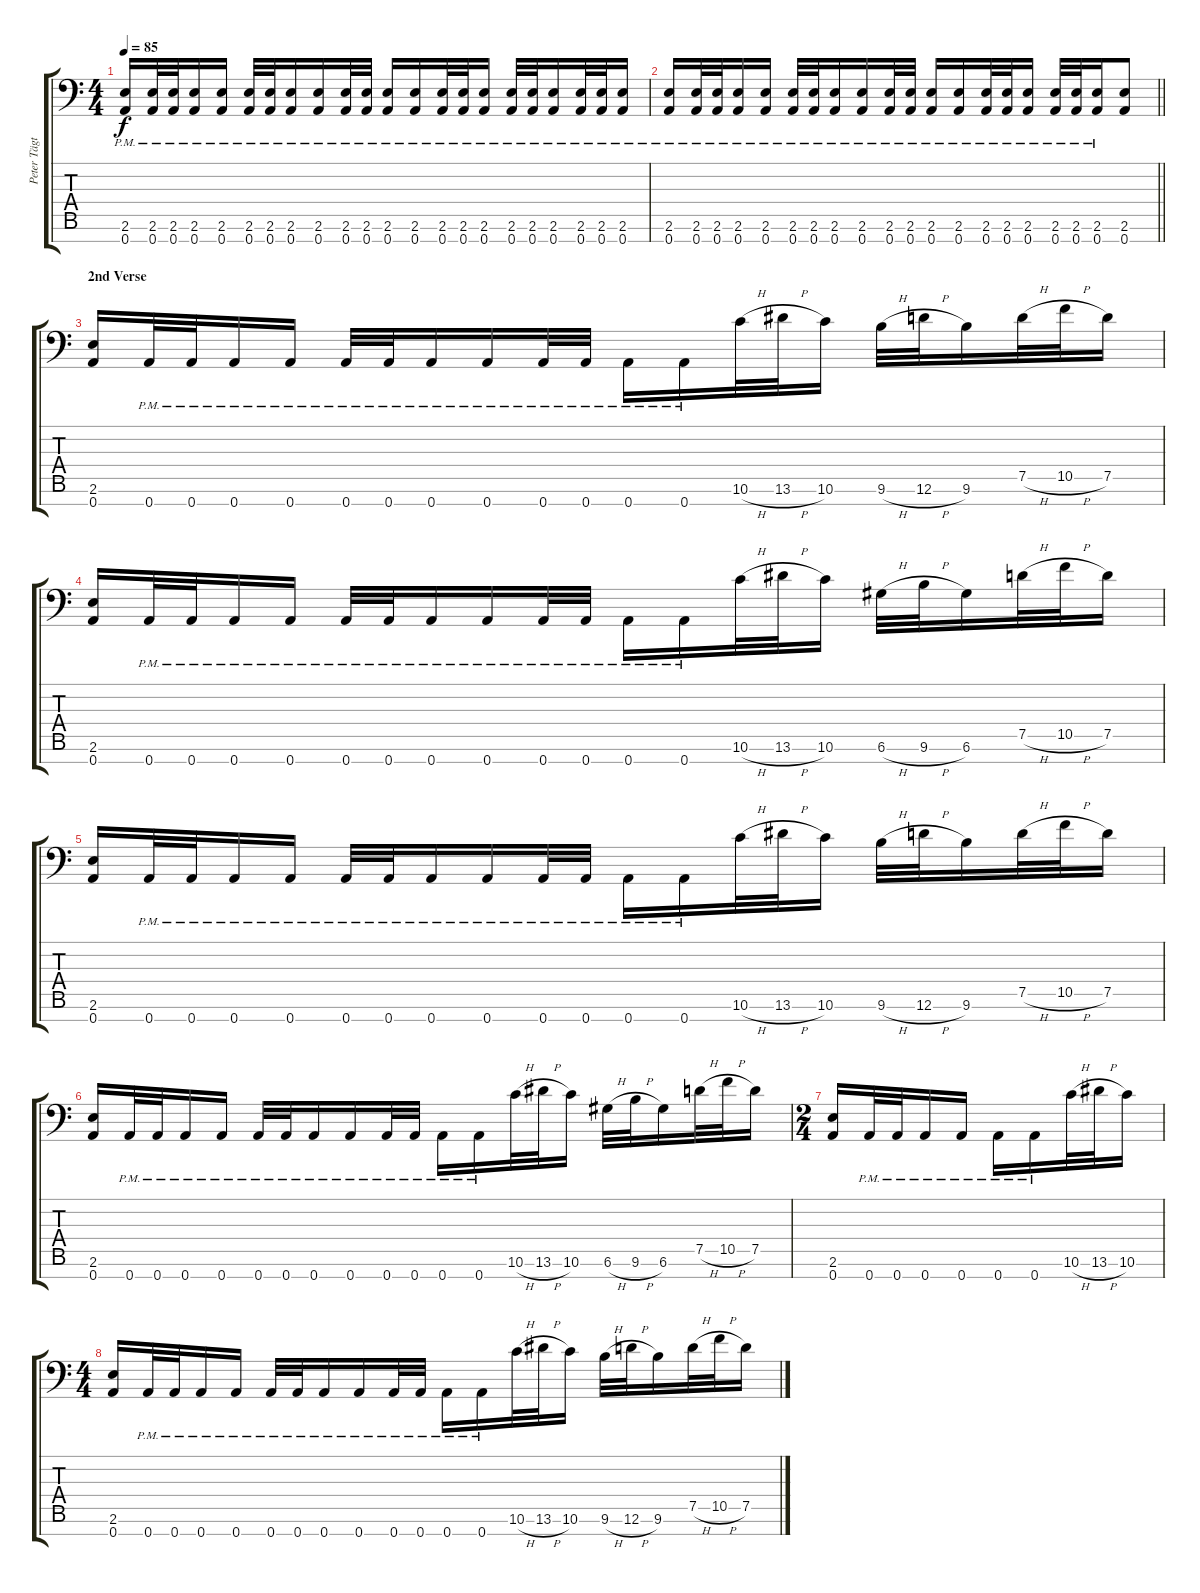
\track ("Peter Tägtgren (7 string guitar)" "Peter Tägt") {instrument overdrivenguitar}
\staff {score tabs}
\tuning (D4 A3 F3 C3 G2 D2 A1) {hide}
\ts (4 4)
\tempo 85
\clef f4
\ks c
(2.6{pm} 0.7{pm}).16{dy f} (2.6{pm} 0.7{pm}).32 (2.6{pm} 0.7{pm}).32 (2.6{pm} 0.7{pm}).16 (2.6{pm} 0.7{pm}).16 (2.6{pm} 0.7{pm}).32 (2.6{pm} 0.7{pm}).32 (2.6{pm} 0.7{pm}).16 (2.6{pm} 0.7{pm}).16 (2.6{pm} 0.7{pm}).32 (2.6{pm} 0.7{pm}).32 (2.6{pm} 0.7{pm}).16 (2.6{pm} 0.7{pm}).16 (2.6{pm} 0.7{pm}).32 (2.6{pm} 0.7{pm}).32 (2.6{pm} 0.7{pm}).16 (2.6{pm} 0.7{pm}).32 (2.6{pm} 0.7{pm}).32 (2.6{pm} 0.7{pm}).16 (2.6{pm} 0.7{pm}).32 (2.6{pm} 0.7{pm}).32 (2.6{pm} 0.7{pm}).16 |
\barLineRight lightlight
(2.6{pm} 0.7{pm}).16 (2.6{pm} 0.7{pm}).32 (2.6{pm} 0.7{pm}).32 (2.6{pm} 0.7{pm}).16 (2.6{pm} 0.7{pm}).16 (2.6{pm} 0.7{pm}).32 (2.6{pm} 0.7{pm}).32 (2.6{pm} 0.7{pm}).16 (2.6{pm} 0.7{pm}).16 (2.6{pm} 0.7{pm}).32 (2.6{pm} 0.7{pm}).32 (2.6{pm} 0.7{pm}).16 (2.6{pm} 0.7{pm}).16 (2.6{pm} 0.7{pm}).32 (2.6{pm} 0.7{pm}).32 (2.6{pm} 0.7{pm}).16 (2.6{pm} 0.7{pm}).32 (2.6{pm} 0.7{pm}).32 (2.6{pm} 0.7{pm}).16 (2.6 0.7).8 |
\section ("" "2nd Verse")
(2.6 0.7).16 0.7{pm}.32 0.7{pm}.32 0.7{pm}.16 0.7{pm}.16 0.7{pm}.32 0.7{pm}.32 0.7{pm}.16 0.7{pm}.16 0.7{pm}.32 0.7{pm}.32 0.7{pm}.16 0.7{pm}.16 10.6{h}.32 13.6{h}.32 10.6.16 9.6{h}.32 12.6{h}.32 9.6.16 7.5{h}.32 10.5{h}.32 7.5.16 |
(2.6 0.7).16 0.7{pm}.32 0.7{pm}.32 0.7{pm}.16 0.7{pm}.16 0.7{pm}.32 0.7{pm}.32 0.7{pm}.16 0.7{pm}.16 0.7{pm}.32 0.7{pm}.32 0.7{pm}.16 0.7{pm}.16 10.6{h}.32 13.6{h}.32 10.6.16 6.6{h}.32 9.6{h}.32 6.6.16 7.5{h}.32 10.5{h}.32 7.5.16 |
(2.6 0.7).16 0.7{pm}.32 0.7{pm}.32 0.7{pm}.16 0.7{pm}.16 0.7{pm}.32 0.7{pm}.32 0.7{pm}.16 0.7{pm}.16 0.7{pm}.32 0.7{pm}.32 0.7{pm}.16 0.7{pm}.16 10.6{h}.32 13.6{h}.32 10.6.16 9.6{h}.32 12.6{h}.32 9.6.16 7.5{h}.32 10.5{h}.32 7.5.16 |
(2.6 0.7).16 0.7{pm}.32 0.7{pm}.32 0.7{pm}.16 0.7{pm}.16 0.7{pm}.32 0.7{pm}.32 0.7{pm}.16 0.7{pm}.16 0.7{pm}.32 0.7{pm}.32 0.7{pm}.16 0.7{pm}.16 10.6{h}.32 13.6{h}.32 10.6.16 6.6{h}.32 9.6{h}.32 6.6.16 7.5{h}.32 10.5{h}.32 7.5.16 |
\ts (2 4)
(2.6 0.7).16 0.7{pm}.32 0.7{pm}.32 0.7{pm}.16 0.7{pm}.16 0.7{pm}.16 0.7{pm}.16 10.6{h}.32 13.6{h}.32 10.6.16 |
\ts (4 4)
(2.6 0.7).16 0.7{pm}.32 0.7{pm}.32 0.7{pm}.16 0.7{pm}.16 0.7{pm}.32 0.7{pm}.32 0.7{pm}.16 0.7{pm}.16 0.7{pm}.32 0.7{pm}.32 0.7{pm}.16 0.7{pm}.16 10.6{h}.32 13.6{h}.32 10.6.16 9.6{h}.32 12.6{h}.32 9.6.16 7.5{h}.32 10.5{h}.32 7.5.16
